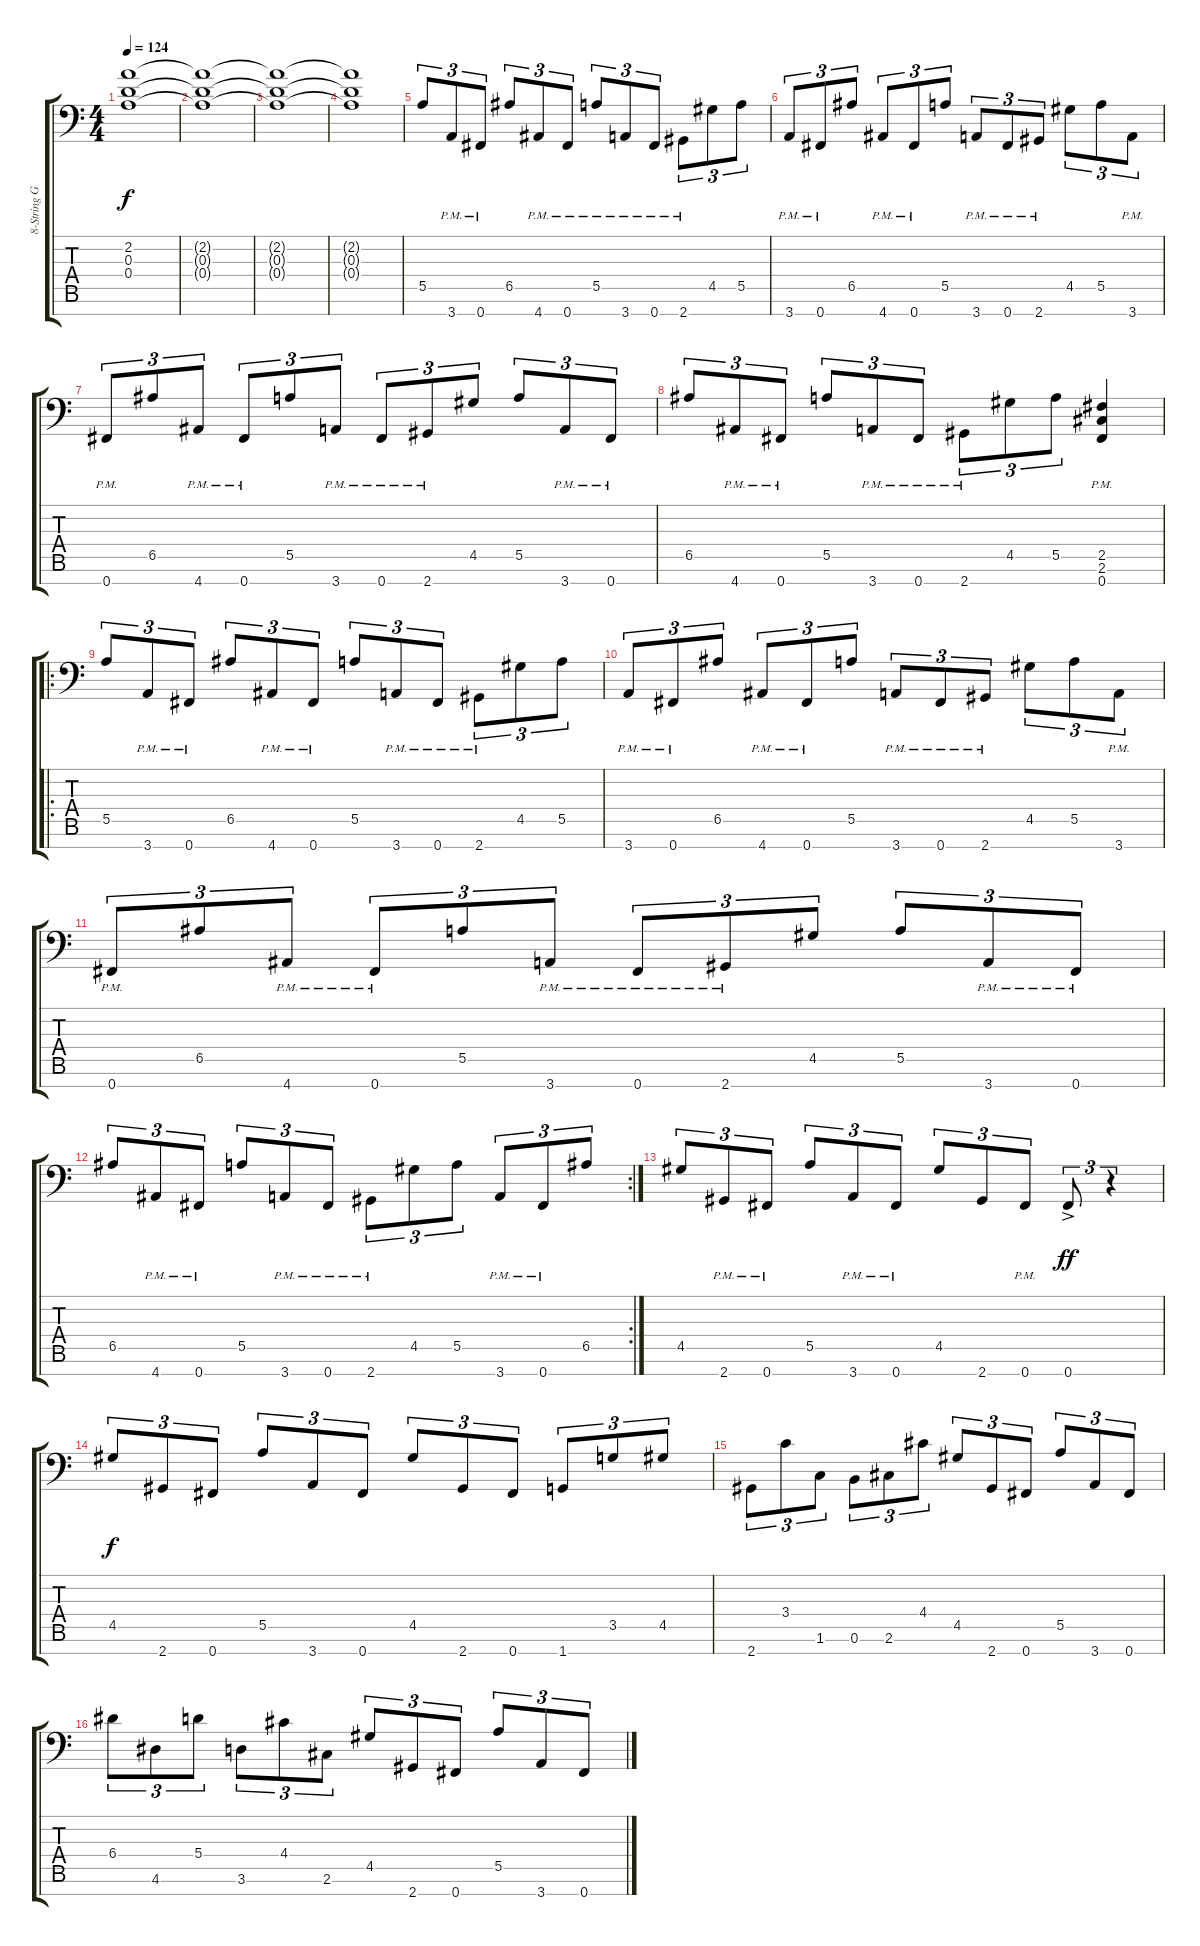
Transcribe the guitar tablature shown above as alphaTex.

\track ("8-String Guitar (Low 7) 2" "8-String G") {instrument distortionguitar}
\staff {score tabs}
\tuning (B3 G3 D3 A2 E2 B1 Gb1) {hide}
\ts (4 4)
\tempo 124
\clef f4
\ks c
(2.2 0.3 0.4).1{dy f instrument distortionguitar} |
(2.2{t} 0.3{t} 0.4{t}).1 |
(2.2{t} 0.3{t} 0.4{t}).1 |
(2.2{t} 0.3{t} 0.4{t}).1 |
5.5.8{tu (3 2)} 3.7{pm}.8{tu (3 2)} 0.7{pm}.8{tu (3 2)} 6.5.8{tu (3 2)} 4.7{pm}.8{tu (3 2)} 0.7{pm}.8{tu (3 2)} 5.5{pm}.8{tu (3 2)} 3.7{pm}.8{tu (3 2)} 0.7{pm}.8{tu (3 2)} 2.7{pm}.8{tu (3 2)} 4.5.8{tu (3 2)} 5.5.8{tu (3 2)} |
3.7{pm}.8{tu (3 2)} 0.7{pm}.8{tu (3 2)} 6.5.8{tu (3 2)} 4.7{pm}.8{tu (3 2)} 0.7{pm}.8{tu (3 2)} 5.5.8{tu (3 2)} 3.7{pm}.8{tu (3 2)} 0.7{pm}.8{tu (3 2)} 2.7{pm}.8{tu (3 2)} 4.5.8{tu (3 2)} 5.5.8{tu (3 2)} 3.7{pm}.8{tu (3 2)} |
0.7{pm}.8{tu (3 2)} 6.5.8{tu (3 2)} 4.7{pm}.8{tu (3 2)} 0.7{pm}.8{tu (3 2)} 5.5.8{tu (3 2)} 3.7{pm}.8{tu (3 2)} 0.7{pm}.8{tu (3 2)} 2.7{pm}.8{tu (3 2)} 4.5.8{tu (3 2)} 5.5.8{tu (3 2)} 3.7{pm}.8{tu (3 2)} 0.7{pm}.8{tu (3 2)} |
6.5.8{tu (3 2)} 4.7{pm}.8{tu (3 2)} 0.7{pm}.8{tu (3 2)} 5.5.8{tu (3 2)} 3.7{pm}.8{tu (3 2)} 0.7{pm}.8{tu (3 2)} 2.7{pm}.8{tu (3 2)} 4.5.8{tu (3 2)} 5.5.8{tu (3 2)} (2.5{pm} 2.6{pm} 0.7{pm}).4 |
\ro
5.5.8{tu (3 2)} 3.7{pm}.8{tu (3 2)} 0.7{pm}.8{tu (3 2)} 6.5.8{tu (3 2)} 4.7{pm}.8{tu (3 2)} 0.7{pm}.8{tu (3 2)} 5.5.8{tu (3 2)} 3.7{pm}.8{tu (3 2)} 0.7{pm}.8{tu (3 2)} 2.7{pm}.8{tu (3 2)} 4.5.8{tu (3 2)} 5.5.8{tu (3 2)} |
3.7{pm}.8{tu (3 2)} 0.7{pm}.8{tu (3 2)} 6.5.8{tu (3 2)} 4.7{pm}.8{tu (3 2)} 0.7{pm}.8{tu (3 2)} 5.5.8{tu (3 2)} 3.7{pm}.8{tu (3 2)} 0.7{pm}.8{tu (3 2)} 2.7{pm}.8{tu (3 2)} 4.5.8{tu (3 2)} 5.5.8{tu (3 2)} 3.7{pm}.8{tu (3 2)} |
0.7{pm}.8{tu (3 2)} 6.5.8{tu (3 2)} 4.7{pm}.8{tu (3 2)} 0.7{pm}.8{tu (3 2)} 5.5.8{tu (3 2)} 3.7{pm}.8{tu (3 2)} 0.7{pm}.8{tu (3 2)} 2.7{pm}.8{tu (3 2)} 4.5.8{tu (3 2)} 5.5.8{tu (3 2)} 3.7{pm}.8{tu (3 2)} 0.7{pm}.8{tu (3 2)} |
\rc 2
6.5.8{tu (3 2)} 4.7{pm}.8{tu (3 2)} 0.7{pm}.8{tu (3 2)} 5.5.8{tu (3 2)} 3.7{pm}.8{tu (3 2)} 0.7{pm}.8{tu (3 2)} 2.7{pm}.8{tu (3 2)} 4.5.8{tu (3 2)} 5.5.8{tu (3 2)} 3.7{pm}.8{tu (3 2)} 0.7{pm}.8{tu (3 2)} 6.5.8{tu (3 2)} |
4.5.8{tu (3 2)} 2.7{pm}.8{tu (3 2)} 0.7{pm}.8{tu (3 2)} 5.5.8{tu (3 2)} 3.7{pm}.8{tu (3 2)} 0.7{pm}.8{tu (3 2)} 4.5.8{tu (3 2)} 2.7.8{tu (3 2)} 0.7{pm}.8{tu (3 2)} 0.7{ac}.8{tu (3 2) dy ff} r.4{tu (3 2)} |
4.5.8{tu (3 2) dy f} 2.7.8{tu (3 2)} 0.7.8{tu (3 2)} 5.5.8{tu (3 2)} 3.7.8{tu (3 2)} 0.7.8{tu (3 2)} 4.5.8{tu (3 2)} 2.7.8{tu (3 2)} 0.7.8{tu (3 2)} 1.7.8{tu (3 2)} 3.5.8{tu (3 2)} 4.5.8{tu (3 2)} |
2.7.8{tu (3 2)} 3.4.8{tu (3 2)} 1.6.8{tu (3 2)} 0.6.8{tu (3 2)} 2.6.8{tu (3 2)} 4.4.8{tu (3 2)} 4.5.8{tu (3 2)} 2.7.8{tu (3 2)} 0.7.8{tu (3 2)} 5.5.8{tu (3 2)} 3.7.8{tu (3 2)} 0.7.8{tu (3 2)} |
6.4.8{tu (3 2)} 4.6.8{tu (3 2)} 5.4.8{tu (3 2)} 3.6.8{tu (3 2)} 4.4.8{tu (3 2)} 2.6.8{tu (3 2)} 4.5.8{tu (3 2)} 2.7.8{tu (3 2)} 0.7.8{tu (3 2)} 5.5.8{tu (3 2)} 3.7.8{tu (3 2)} 0.7.8{tu (3 2)}
